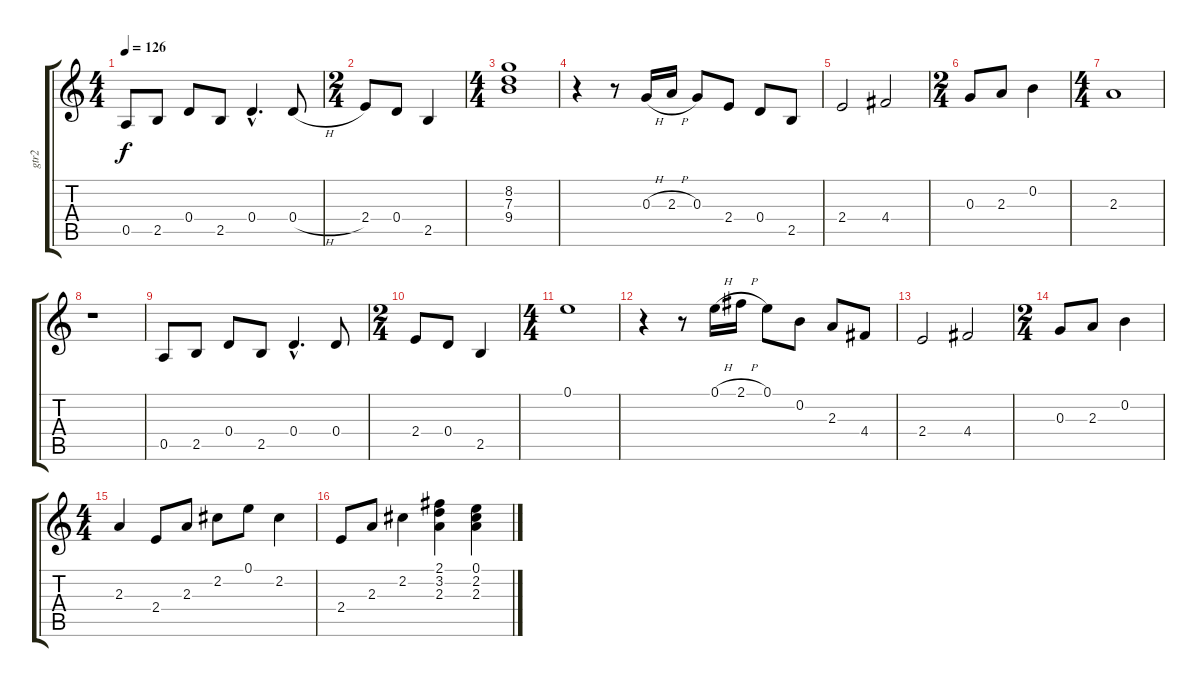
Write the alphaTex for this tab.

\track ("gtr2" "gtr2") {instrument acousticguitarnylon}
\staff {score tabs}
\tuning (E4 B3 G3 D3 A2 E2) {hide}
\ts (4 4)
\tempo 126
\clef g2
\ks c
0.5.8{dy f instrument acousticguitarnylon} 2.5.8 0.4.8 2.5.8 0.4{hac}.4{d} 0.4{h}.8 |
\ts (2 4)
2.4.8 0.4.8 2.5.4 |
\ts (4 4)
(8.2 7.3 9.4).1 |
r.4 r.8 0.3{h}.16 2.3{h}.16 0.3.8 2.4.8 0.4.8 2.5.8 |
2.4.2 4.4.2 |
\ts (2 4)
0.3.8 2.3.8 0.2.4 |
\ts (4 4)
2.3.1 |
r.1 |
0.5.8 2.5.8 0.4.8 2.5.8 0.4{hac}.4{d} 0.4.8 |
\ts (2 4)
2.4.8 0.4.8 2.5.4 |
\ts (4 4)
0.1.1 |
r.4 r.8 0.1{h}.16 2.1{h}.16 0.1.8 0.2.8 2.3.8 4.4.8 |
2.4.2 4.4.2 |
\ts (2 4)
0.3.8 2.3.8 0.2.4 |
\ts (4 4)
2.3.4 2.4.8 2.3.8 2.2.8 0.1.8 2.2.4 |
2.4.8 2.3.8 2.2.4 (2.1 3.2 2.3).4 (0.1 2.2 2.3).4
